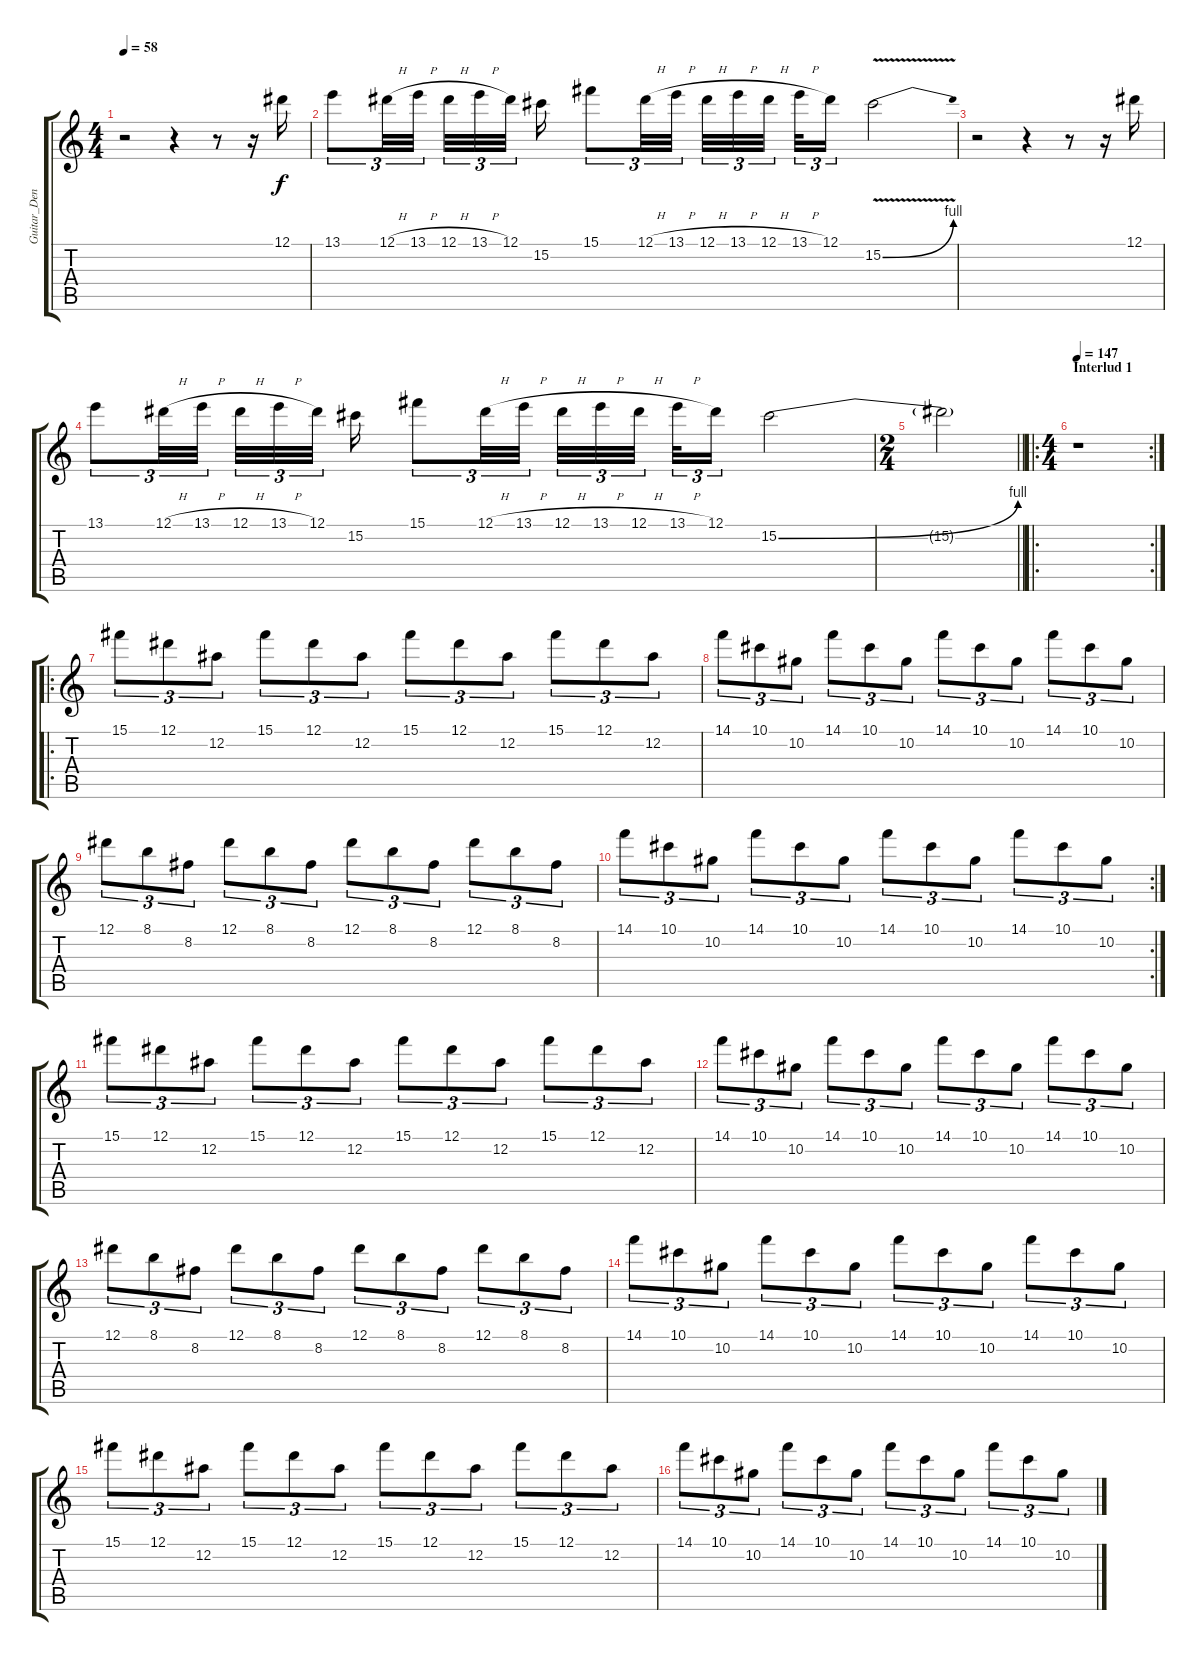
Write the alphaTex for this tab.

\track ("Guitar_DennisStratton" "Guitar_Den") {instrument distortionguitar}
\staff {score tabs}
\tuning (Eb4 Bb3 Gb3 Db3 Ab2 Eb2) {hide}
\ts (4 4)
\tempo 58
\clef g2
\ks c
r.2{dy f} r.4 r.8 r.16 12.1.16 |
13.1.8{tu (3 2)} 12.1{h}.32{tu (3 2)} 13.1{h}.32{tu (3 2) beam splitsecondary} 12.1{h}.32{tu (3 2)} 13.1{h}.32{tu (3 2)} 12.1.32{tu (3 2) beam splitsecondary} 15.2.16 15.1.8{tu (3 2)} 12.1{h}.32{tu (3 2)} 13.1{h}.32{tu (3 2) beam splitsecondary} 12.1{h}.32{tu (3 2)} 13.1{h}.32{tu (3 2)} 12.1{h}.32{tu (3 2) beam splitsecondary} 13.1{h}.32{tu (3 2)} 12.1.16{tu (3 2)} 15.2{be (bend 0 0 60 4) v}.2 |
r.2 r.4 r.8 r.16 12.1.16 |
13.1.8{tu (3 2)} 12.1{h}.32{tu (3 2)} 13.1{h}.32{tu (3 2) beam splitsecondary} 12.1{h}.32{tu (3 2)} 13.1{h}.32{tu (3 2)} 12.1.32{tu (3 2) beam splitsecondary} 15.2.16 15.1.8{tu (3 2)} 12.1{h}.32{tu (3 2)} 13.1{h}.32{tu (3 2) beam splitsecondary} 12.1{h}.32{tu (3 2)} 13.1{h}.32{tu (3 2)} 12.1{h}.32{tu (3 2) beam splitsecondary} 13.1{h}.32{tu (3 2)} 12.1.16{tu (3 2)} 15.2{be (bend 0 0 60 4)}.2 |
\ts (2 4)
\barLineRight lightlight
15.2{t}.2{volume 0} |
\ro
\rc 2
\ts (4 4)
\section ("" "Interlud 1")
\tempo 147
r.1{volume 16} |
\ro
15.1.8{tu (3 2)} 12.1.8{tu (3 2)} 12.2.8{tu (3 2)} 15.1.8{tu (3 2)} 12.1.8{tu (3 2)} 12.2.8{tu (3 2)} 15.1.8{tu (3 2)} 12.1.8{tu (3 2)} 12.2.8{tu (3 2)} 15.1.8{tu (3 2)} 12.1.8{tu (3 2)} 12.2.8{tu (3 2)} |
14.1.8{tu (3 2)} 10.1.8{tu (3 2)} 10.2.8{tu (3 2)} 14.1.8{tu (3 2)} 10.1.8{tu (3 2)} 10.2.8{tu (3 2)} 14.1.8{tu (3 2)} 10.1.8{tu (3 2)} 10.2.8{tu (3 2)} 14.1.8{tu (3 2)} 10.1.8{tu (3 2)} 10.2.8{tu (3 2)} |
12.1.8{tu (3 2)} 8.1.8{tu (3 2)} 8.2.8{tu (3 2)} 12.1.8{tu (3 2)} 8.1.8{tu (3 2)} 8.2.8{tu (3 2)} 12.1.8{tu (3 2)} 8.1.8{tu (3 2)} 8.2.8{tu (3 2)} 12.1.8{tu (3 2)} 8.1.8{tu (3 2)} 8.2.8{tu (3 2)} |
\rc 2
14.1.8{tu (3 2)} 10.1.8{tu (3 2)} 10.2.8{tu (3 2)} 14.1.8{tu (3 2)} 10.1.8{tu (3 2)} 10.2.8{tu (3 2)} 14.1.8{tu (3 2)} 10.1.8{tu (3 2)} 10.2.8{tu (3 2)} 14.1.8{tu (3 2)} 10.1.8{tu (3 2)} 10.2.8{tu (3 2)} |
15.1.8{tu (3 2)} 12.1.8{tu (3 2)} 12.2.8{tu (3 2)} 15.1.8{tu (3 2)} 12.1.8{tu (3 2)} 12.2.8{tu (3 2)} 15.1.8{tu (3 2)} 12.1.8{tu (3 2)} 12.2.8{tu (3 2)} 15.1.8{tu (3 2)} 12.1.8{tu (3 2)} 12.2.8{tu (3 2)} |
14.1.8{tu (3 2)} 10.1.8{tu (3 2)} 10.2.8{tu (3 2)} 14.1.8{tu (3 2)} 10.1.8{tu (3 2)} 10.2.8{tu (3 2)} 14.1.8{tu (3 2)} 10.1.8{tu (3 2)} 10.2.8{tu (3 2)} 14.1.8{tu (3 2)} 10.1.8{tu (3 2)} 10.2.8{tu (3 2)} |
12.1.8{tu (3 2)} 8.1.8{tu (3 2)} 8.2.8{tu (3 2)} 12.1.8{tu (3 2)} 8.1.8{tu (3 2)} 8.2.8{tu (3 2)} 12.1.8{tu (3 2)} 8.1.8{tu (3 2)} 8.2.8{tu (3 2)} 12.1.8{tu (3 2)} 8.1.8{tu (3 2)} 8.2.8{tu (3 2)} |
14.1.8{tu (3 2)} 10.1.8{tu (3 2)} 10.2.8{tu (3 2)} 14.1.8{tu (3 2)} 10.1.8{tu (3 2)} 10.2.8{tu (3 2)} 14.1.8{tu (3 2)} 10.1.8{tu (3 2)} 10.2.8{tu (3 2)} 14.1.8{tu (3 2)} 10.1.8{tu (3 2)} 10.2.8{tu (3 2)} |
15.1.8{tu (3 2)} 12.1.8{tu (3 2)} 12.2.8{tu (3 2)} 15.1.8{tu (3 2)} 12.1.8{tu (3 2)} 12.2.8{tu (3 2)} 15.1.8{tu (3 2)} 12.1.8{tu (3 2)} 12.2.8{tu (3 2)} 15.1.8{tu (3 2)} 12.1.8{tu (3 2)} 12.2.8{tu (3 2)} |
14.1.8{tu (3 2)} 10.1.8{tu (3 2)} 10.2.8{tu (3 2)} 14.1.8{tu (3 2)} 10.1.8{tu (3 2)} 10.2.8{tu (3 2)} 14.1.8{tu (3 2)} 10.1.8{tu (3 2)} 10.2.8{tu (3 2)} 14.1.8{tu (3 2)} 10.1.8{tu (3 2)} 10.2.8{tu (3 2)}
